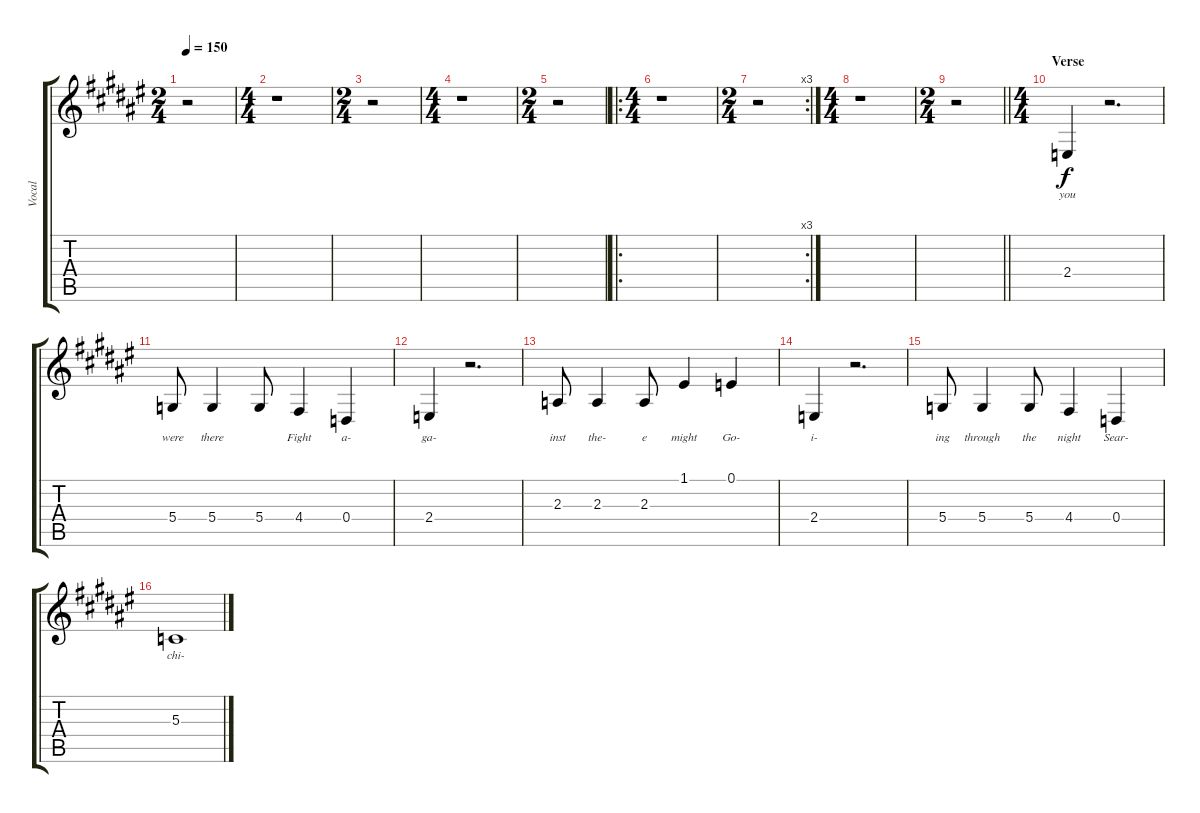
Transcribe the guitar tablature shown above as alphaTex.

\track ("Vocal" "Vocal") {instrument synthvoice}
\staff {score tabs}
\tuning (E4 B3 G3 D3 A2 E2) {hide}
\ts (2 4)
\tempo 150
\clef g2
\ks d#minor
r.2{dy f} |
\ts (4 4)
r.1 |
\ts (2 4)
r.2 |
\ts (4 4)
r.1 |
\ts (2 4)
r.2 |
\ro
\ts (4 4)
r.1 |
\rc 3
\ts (2 4)
r.2 |
\ts (4 4)
r.1 |
\ts (2 4)
\barLineRight lightlight
r.2 |
\ts (4 4)
\section ("" "Verse")
2.4.4{lyrics (0 "you") lyrics (1 "") lyrics (2 "") lyrics (3 "") lyrics (4 "")} r.2{d} |
5.4.8{lyrics (0 "were") lyrics (1 "") lyrics (2 "") lyrics (3 "") lyrics (4 "")} 5.4.4{lyrics (0 "there") lyrics (1 "") lyrics (2 "") lyrics (3 "") lyrics (4 "")} 5.4.8{lyrics (0 "") lyrics (1 "") lyrics (2 "") lyrics (3 "") lyrics (4 "")} 4.4.4{lyrics (0 "Fight") lyrics (1 "") lyrics (2 "") lyrics (3 "") lyrics (4 "")} 0.4.4{lyrics (0 "a-") lyrics (1 "") lyrics (2 "") lyrics (3 "") lyrics (4 "")} |
2.4.4{lyrics (0 "ga-") lyrics (1 "") lyrics (2 "") lyrics (3 "") lyrics (4 "")} r.2{d} |
2.3.8{lyrics (0 "inst") lyrics (1 "") lyrics (2 "") lyrics (3 "") lyrics (4 "")} 2.3.4{lyrics (0 "the-") lyrics (1 "") lyrics (2 "") lyrics (3 "") lyrics (4 "")} 2.3.8{lyrics (0 "e") lyrics (1 "") lyrics (2 "") lyrics (3 "") lyrics (4 "")} 1.1.4{lyrics (0 "might") lyrics (1 "") lyrics (2 "") lyrics (3 "") lyrics (4 "")} 0.1.4{lyrics (0 "Go-") lyrics (1 "") lyrics (2 "") lyrics (3 "") lyrics (4 "")} |
2.4.4{lyrics (0 "i-") lyrics (1 "") lyrics (2 "") lyrics (3 "") lyrics (4 "")} r.2{d} |
5.4.8{lyrics (0 "ing") lyrics (1 "") lyrics (2 "") lyrics (3 "") lyrics (4 "")} 5.4.4{lyrics (0 "through") lyrics (1 "") lyrics (2 "") lyrics (3 "") lyrics (4 "")} 5.4.8{lyrics (0 "the") lyrics (1 "") lyrics (2 "") lyrics (3 "") lyrics (4 "")} 4.4.4{lyrics (0 "night") lyrics (1 "") lyrics (2 "") lyrics (3 "") lyrics (4 "")} 0.4.4{lyrics (0 "Sear-") lyrics (1 "") lyrics (2 "") lyrics (3 "") lyrics (4 "")} |
5.3.1{lyrics (0 "chi-") lyrics (1 "") lyrics (2 "") lyrics (3 "") lyrics (4 "")}
